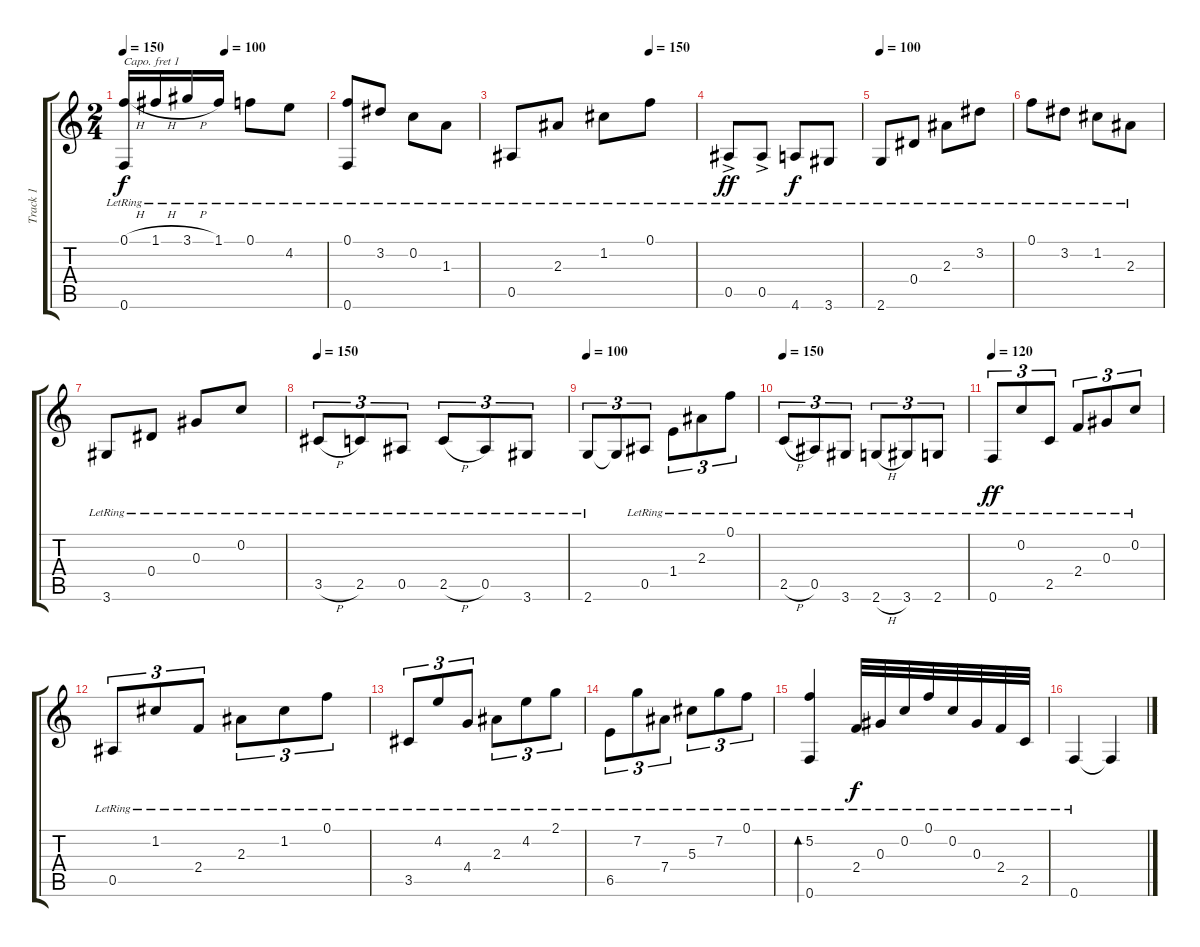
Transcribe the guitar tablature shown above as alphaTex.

\track ("Track 1" "Track 1") {instrument acousticguitarnylon}
\staff {score tabs}
\capo 1
\tuning (E4 B3 G3 D3 A2 E2) {hide}
\ts (2 4)
\tempo 150
\tempo (100 0.5)
\clef g2
\ks c
(0.1{h lr} 0.6{lr}).16{dy f} 1.1{h lr}.16 3.1{h lr}.16 1.1{lr}.16 0.1{lr}.8 4.2{lr}.8 |
(0.1{lr} 0.6{lr}).8 3.2{lr}.8 0.2{lr}.8 1.3{lr}.8 |
\tempo (150 0.75)
0.5{lr}.8 2.3{lr}.8 1.2{lr}.8 0.1{lr}.8 |
0.5{ac lr}.8{dy ff} 0.5{ac lr}.8 4.6{lr}.8{dy f} 3.6{lr}.8 |
\tempo 100
2.6{lr}.8 0.4{lr}.8 2.3{lr}.8 3.2{lr}.8 |
0.1{lr}.8 3.2{lr}.8 1.2{lr}.8 2.3{lr}.8 |
3.6{lr}.8 0.4{lr}.8 0.3{lr}.8 0.2{lr}.8 |
\tempo 150
3.5{h lr}.8{tu (3 2)} 2.5{lr}.8{tu (3 2)} 0.5{lr}.8{tu (3 2)} 2.5{h lr}.8{tu (3 2)} 0.5{lr}.8{tu (3 2)} 3.6{lr}.8{tu (3 2)} |
\tempo 100
2.6{lr}.8{tu (3 2)} 2.6{t}.8{tu (3 2)} 0.5{lr}.8{tu (3 2)} 1.4{lr}.8{tu (3 2)} 2.3{lr}.8{tu (3 2)} 0.1{lr}.8{tu (3 2)} |
\tempo 150
2.5{h lr}.8{tu (3 2)} 0.5{lr}.8{tu (3 2)} 3.6{lr}.8{tu (3 2)} 2.6{h lr}.8{tu (3 2)} 3.6{lr}.8{tu (3 2)} 2.6{lr}.8{tu (3 2)} |
\tempo 120
0.6{lr}.8{tu (3 2) dy ff} 0.2{lr}.8{tu (3 2)} 2.5{lr}.8{tu (3 2)} 2.4{lr}.8{tu (3 2)} 0.3{lr}.8{tu (3 2)} 0.2{lr}.8{tu (3 2)} |
0.5{lr}.8{tu (3 2)} 1.2{lr}.8{tu (3 2)} 2.4{lr}.8{tu (3 2)} 2.3{lr}.8{tu (3 2)} 1.2{lr}.8{tu (3 2)} 0.1{lr}.8{tu (3 2)} |
3.5{lr}.8{tu (3 2)} 4.2{lr}.8{tu (3 2)} 4.4{lr}.8{tu (3 2)} 2.3{lr}.8{tu (3 2)} 4.2{lr}.8{tu (3 2)} 2.1{lr}.8{tu (3 2)} |
6.5{lr}.8{tu (3 2)} 7.2{lr}.8{tu (3 2)} 7.4{lr}.8{tu (3 2)} 5.3{lr}.8{tu (3 2)} 7.2{lr}.8{tu (3 2)} 0.1{lr}.8{tu (3 2)} |
(5.2{lr} 0.6{lr}).4{bd 480} 2.4{lr}.32{dy f} 0.3{lr}.32 0.2{lr}.32 0.1{lr}.32 0.2{lr}.32 0.3{lr}.32 2.4{lr}.32 2.5{lr}.32 |
0.6{lr}.4 0.6{t}.4
